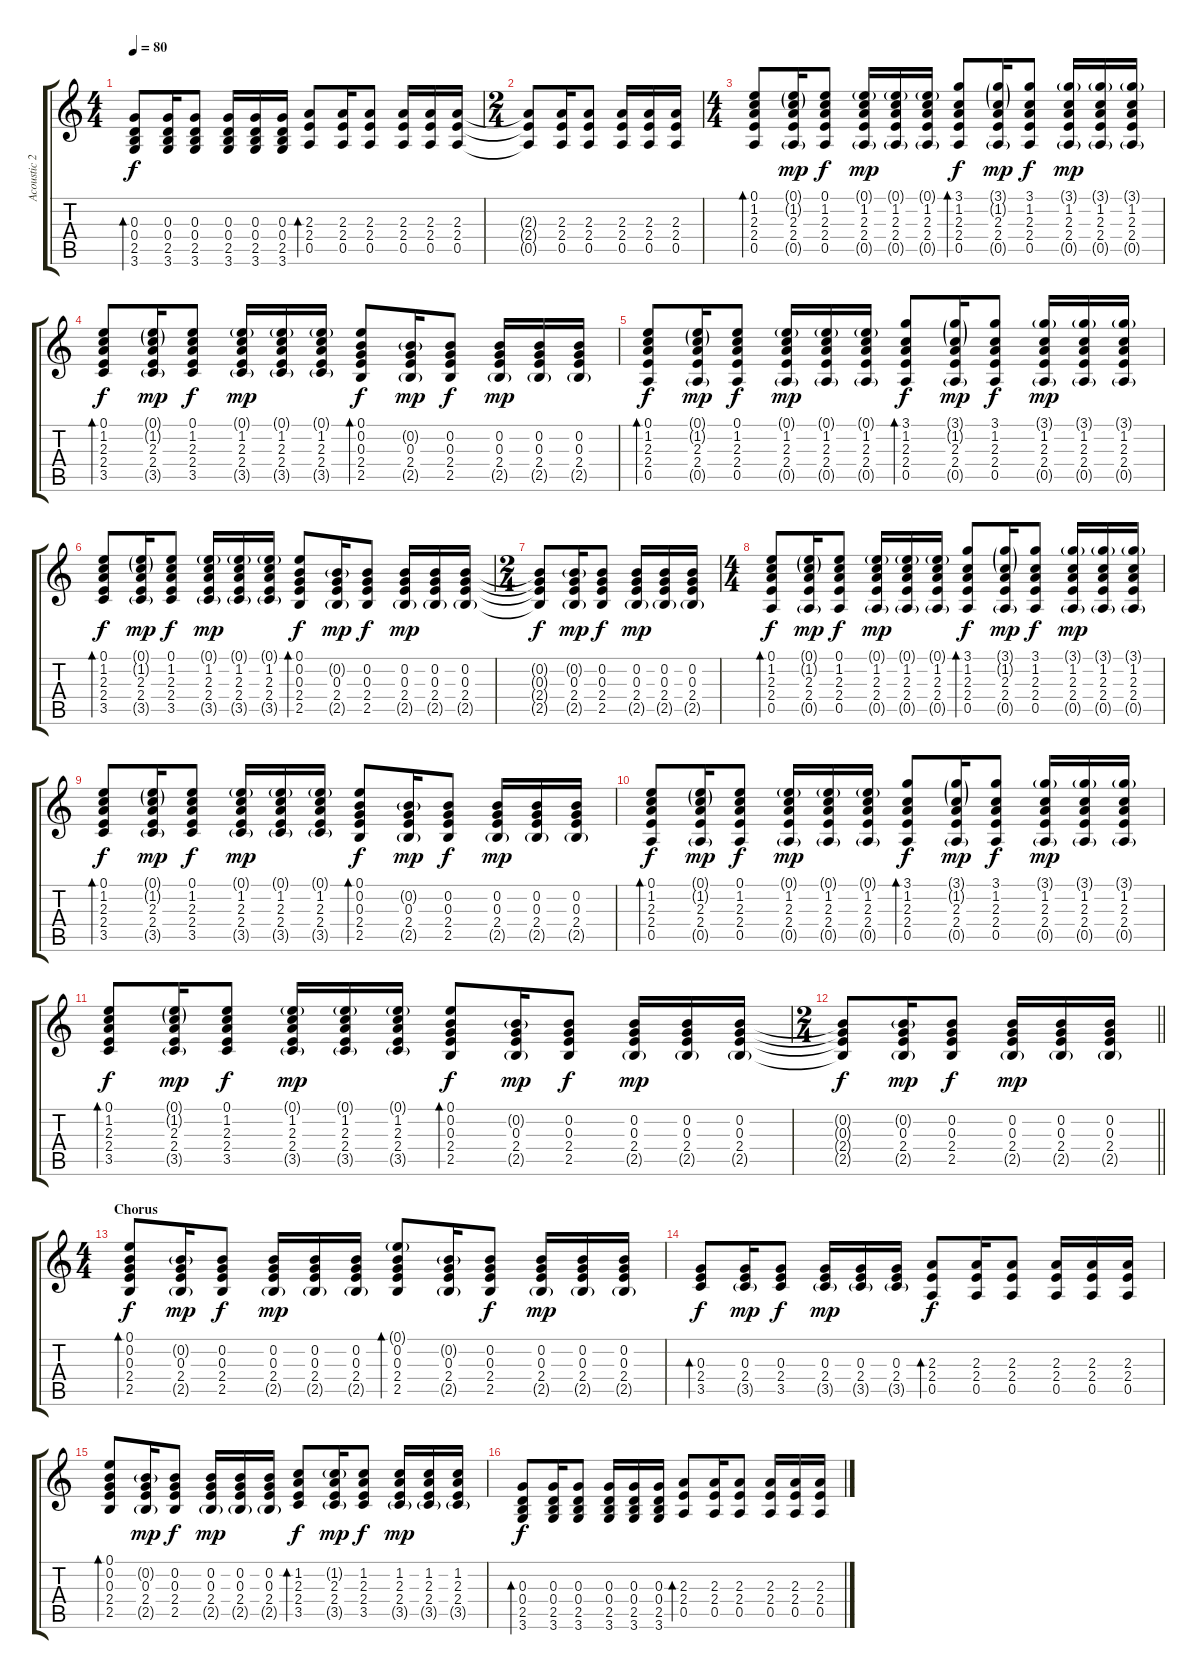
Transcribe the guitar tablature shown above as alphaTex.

\track ("Acoustic 2" "Acoustic 2") {instrument acousticguitarsteel}
\staff {score tabs}
\tuning (E4 B3 G3 D3 A2 E2) {hide}
\ts (4 4)
\tempo 80
\clef g2
\ks c
(0.3 0.4 2.5 3.6).8{bd 60 dy f} (0.3 0.4 2.5 3.6).16 (0.3 0.4 2.5 3.6).8 (0.3 0.4 2.5 3.6).16 (0.3 0.4 2.5 3.6).16 (0.3 0.4 2.5 3.6).16 (2.3 2.4 0.5).8{bd 60} (2.3 2.4 0.5).16 (2.3 2.4 0.5).8 (2.3 2.4 0.5).16 (2.3 2.4 0.5).16 (2.3 2.4 0.5).16 |
\ts (2 4)
(2.3{t} 2.4{t} 0.5{t}).8 (2.3 2.4 0.5).16 (2.3 2.4 0.5).8 (2.3 2.4 0.5).16 (2.3 2.4 0.5).16 (2.3 2.4 0.5).16 |
\ts (4 4)
(0.1 1.2 2.3 2.4 0.5).8{bd 60} (0.1{g} 1.2{g} 2.3 2.4 0.5{g}).16{dy mp} (0.1 1.2 2.3 2.4 0.5).8{dy f} (0.1{g} 1.2 2.3 2.4 0.5{g}).16{dy mp} (0.1{g} 1.2 2.3 2.4 0.5{g}).16 (0.1{g} 1.2 2.3 2.4 0.5{g}).16 (3.1 1.2 2.3 2.4 0.5).8{bd 60 dy f} (3.1{g} 1.2{g} 2.3 2.4 0.5{g}).16{dy mp} (3.1 1.2 2.3 2.4 0.5).8{dy f} (3.1{g} 1.2 2.3 2.4 0.5{g}).16{dy mp} (3.1{g} 1.2 2.3 2.4 0.5{g}).16 (3.1{g} 1.2 2.3 2.4 0.5{g}).16 |
(0.1 1.2 2.3 2.4 3.5).8{bd 60 dy f} (0.1{g} 1.2{g} 2.3 2.4 3.5{g}).16{dy mp} (0.1 1.2 2.3 2.4 3.5).8{dy f} (0.1{g} 1.2 2.3 2.4 3.5{g}).16{dy mp} (0.1{g} 1.2 2.3 2.4 3.5{g}).16 (0.1{g} 1.2 2.3 2.4 3.5{g}).16 (0.1 0.2 0.3 2.4 2.5).8{bd 60 dy f} (0.2{g} 0.3 2.4 2.5{g}).16{dy mp} (0.2 0.3 2.4 2.5).8{dy f} (0.2 0.3 2.4 2.5{g}).16{dy mp} (0.2 0.3 2.4 2.5{g}).16 (0.2 0.3 2.4 2.5{g}).16 |
(0.1 1.2 2.3 2.4 0.5).8{bd 60 dy f} (0.1{g} 1.2{g} 2.3 2.4 0.5{g}).16{dy mp} (0.1 1.2 2.3 2.4 0.5).8{dy f} (0.1{g} 1.2 2.3 2.4 0.5{g}).16{dy mp} (0.1{g} 1.2 2.3 2.4 0.5{g}).16 (0.1{g} 1.2 2.3 2.4 0.5{g}).16 (3.1 1.2 2.3 2.4 0.5).8{bd 60 dy f} (3.1{g} 1.2{g} 2.3 2.4 0.5{g}).16{dy mp} (3.1 1.2 2.3 2.4 0.5).8{dy f} (3.1{g} 1.2 2.3 2.4 0.5{g}).16{dy mp} (3.1{g} 1.2 2.3 2.4 0.5{g}).16 (3.1{g} 1.2 2.3 2.4 0.5{g}).16 |
(0.1 1.2 2.3 2.4 3.5).8{bd 60 dy f} (0.1{g} 1.2{g} 2.3 2.4 3.5{g}).16{dy mp} (0.1 1.2 2.3 2.4 3.5).8{dy f} (0.1{g} 1.2 2.3 2.4 3.5{g}).16{dy mp} (0.1{g} 1.2 2.3 2.4 3.5{g}).16 (0.1{g} 1.2 2.3 2.4 3.5{g}).16 (0.1 0.2 0.3 2.4 2.5).8{bd 60 dy f} (0.2{g} 0.3 2.4 2.5{g}).16{dy mp} (0.2 0.3 2.4 2.5).8{dy f} (0.2 0.3 2.4 2.5{g}).16{dy mp} (0.2 0.3 2.4 2.5{g}).16 (0.2 0.3 2.4 2.5{g}).16 |
\ts (2 4)
(0.2{t} 0.3{t} 2.4{t} 2.5{t}).8{dy f} (0.2{g} 0.3 2.4 2.5{g}).16{dy mp} (0.2 0.3 2.4 2.5).8{dy f} (0.2 0.3 2.4 2.5{g}).16{dy mp} (0.2 0.3 2.4 2.5{g}).16 (0.2 0.3 2.4 2.5{g}).16 |
\ts (4 4)
(0.1 1.2 2.3 2.4 0.5).8{bd 60 dy f} (0.1{g} 1.2{g} 2.3 2.4 0.5{g}).16{dy mp} (0.1 1.2 2.3 2.4 0.5).8{dy f} (0.1{g} 1.2 2.3 2.4 0.5{g}).16{dy mp} (0.1{g} 1.2 2.3 2.4 0.5{g}).16 (0.1{g} 1.2 2.3 2.4 0.5{g}).16 (3.1 1.2 2.3 2.4 0.5).8{bd 60 dy f} (3.1{g} 1.2{g} 2.3 2.4 0.5{g}).16{dy mp} (3.1 1.2 2.3 2.4 0.5).8{dy f} (3.1{g} 1.2 2.3 2.4 0.5{g}).16{dy mp} (3.1{g} 1.2 2.3 2.4 0.5{g}).16 (3.1{g} 1.2 2.3 2.4 0.5{g}).16 |
(0.1 1.2 2.3 2.4 3.5).8{bd 60 dy f} (0.1{g} 1.2{g} 2.3 2.4 3.5{g}).16{dy mp} (0.1 1.2 2.3 2.4 3.5).8{dy f} (0.1{g} 1.2 2.3 2.4 3.5{g}).16{dy mp} (0.1{g} 1.2 2.3 2.4 3.5{g}).16 (0.1{g} 1.2 2.3 2.4 3.5{g}).16 (0.1 0.2 0.3 2.4 2.5).8{bd 60 dy f} (0.2{g} 0.3 2.4 2.5{g}).16{dy mp} (0.2 0.3 2.4 2.5).8{dy f} (0.2 0.3 2.4 2.5{g}).16{dy mp} (0.2 0.3 2.4 2.5{g}).16 (0.2 0.3 2.4 2.5{g}).16 |
(0.1 1.2 2.3 2.4 0.5).8{bd 60 dy f} (0.1{g} 1.2{g} 2.3 2.4 0.5{g}).16{dy mp} (0.1 1.2 2.3 2.4 0.5).8{dy f} (0.1{g} 1.2 2.3 2.4 0.5{g}).16{dy mp} (0.1{g} 1.2 2.3 2.4 0.5{g}).16 (0.1{g} 1.2 2.3 2.4 0.5{g}).16 (3.1 1.2 2.3 2.4 0.5).8{bd 60 dy f} (3.1{g} 1.2{g} 2.3 2.4 0.5{g}).16{dy mp} (3.1 1.2 2.3 2.4 0.5).8{dy f} (3.1{g} 1.2 2.3 2.4 0.5{g}).16{dy mp} (3.1{g} 1.2 2.3 2.4 0.5{g}).16 (3.1{g} 1.2 2.3 2.4 0.5{g}).16 |
(0.1 1.2 2.3 2.4 3.5).8{bd 60 dy f} (0.1{g} 1.2{g} 2.3 2.4 3.5{g}).16{dy mp} (0.1 1.2 2.3 2.4 3.5).8{dy f} (0.1{g} 1.2 2.3 2.4 3.5{g}).16{dy mp} (0.1{g} 1.2 2.3 2.4 3.5{g}).16 (0.1{g} 1.2 2.3 2.4 3.5{g}).16 (0.1 0.2 0.3 2.4 2.5).8{bd 60 dy f} (0.2{g} 0.3 2.4 2.5{g}).16{dy mp} (0.2 0.3 2.4 2.5).8{dy f} (0.2 0.3 2.4 2.5{g}).16{dy mp} (0.2 0.3 2.4 2.5{g}).16 (0.2 0.3 2.4 2.5{g}).16 |
\ts (2 4)
\barLineRight lightlight
(0.2{t} 0.3{t} 2.4{t} 2.5{t}).8{dy f} (0.2{g} 0.3 2.4 2.5{g}).16{dy mp} (0.2 0.3 2.4 2.5).8{dy f} (0.2 0.3 2.4 2.5{g}).16{dy mp} (0.2 0.3 2.4 2.5{g}).16 (0.2 0.3 2.4 2.5{g}).16 |
\ts (4 4)
\section ("" "Chorus")
(0.1 0.2 0.3 2.4 2.5).8{bd 60 dy f} (0.2{g} 0.3 2.4 2.5{g}).16{dy mp} (0.2 0.3 2.4 2.5).8{dy f} (0.2 0.3 2.4 2.5{g}).16{dy mp} (0.2 0.3 2.4 2.5{g}).16 (0.2 0.3 2.4 2.5{g}).16 (0.1{g} 0.2 0.3 2.4 2.5).8{bd 60} (0.2{g} 0.3 2.4 2.5{g}).16 (0.2 0.3 2.4 2.5).8{dy f} (0.2 0.3 2.4 2.5{g}).16{dy mp} (0.2 0.3 2.4 2.5{g}).16 (0.2 0.3 2.4 2.5{g}).16 |
(0.3 2.4 3.5).8{bd 60 dy f} (0.3 2.4 3.5{g}).16{dy mp} (0.3 2.4 3.5).8{dy f} (0.3 2.4 3.5{g}).16{dy mp} (0.3 2.4 3.5{g}).16 (0.3 2.4 3.5{g}).16 (2.3 2.4 0.5).8{bd 60 dy f} (2.3 2.4 0.5).16 (2.3 2.4 0.5).8 (2.3 2.4 0.5).16 (2.3 2.4 0.5).16 (2.3 2.4 0.5).16 |
(0.1 0.2 0.3 2.4 2.5).8{bd 60} (0.2{g} 0.3 2.4 2.5{g}).16{dy mp} (0.2 0.3 2.4 2.5).8{dy f} (0.2 0.3 2.4 2.5{g}).16{dy mp} (0.2 0.3 2.4 2.5{g}).16 (0.2 0.3 2.4 2.5{g}).16 (1.2 2.3 2.4 3.5).8{bd 60 dy f} (1.2{g} 2.3 2.4 3.5{g}).16{dy mp} (1.2 2.3 2.4 3.5).8{dy f} (1.2 2.3 2.4 3.5{g}).16{dy mp} (1.2 2.3 2.4 3.5{g}).16 (1.2 2.3 2.4 3.5{g}).16 |
(0.3 0.4 2.5 3.6).8{bd 60 dy f} (0.3 0.4 2.5 3.6).16 (0.3 0.4 2.5 3.6).8 (0.3 0.4 2.5 3.6).16 (0.3 0.4 2.5 3.6).16 (0.3 0.4 2.5 3.6).16 (2.3 2.4 0.5).8{bd 60} (2.3 2.4 0.5).16 (2.3 2.4 0.5).8 (2.3 2.4 0.5).16 (2.3 2.4 0.5).16 (2.3 2.4 0.5).16
